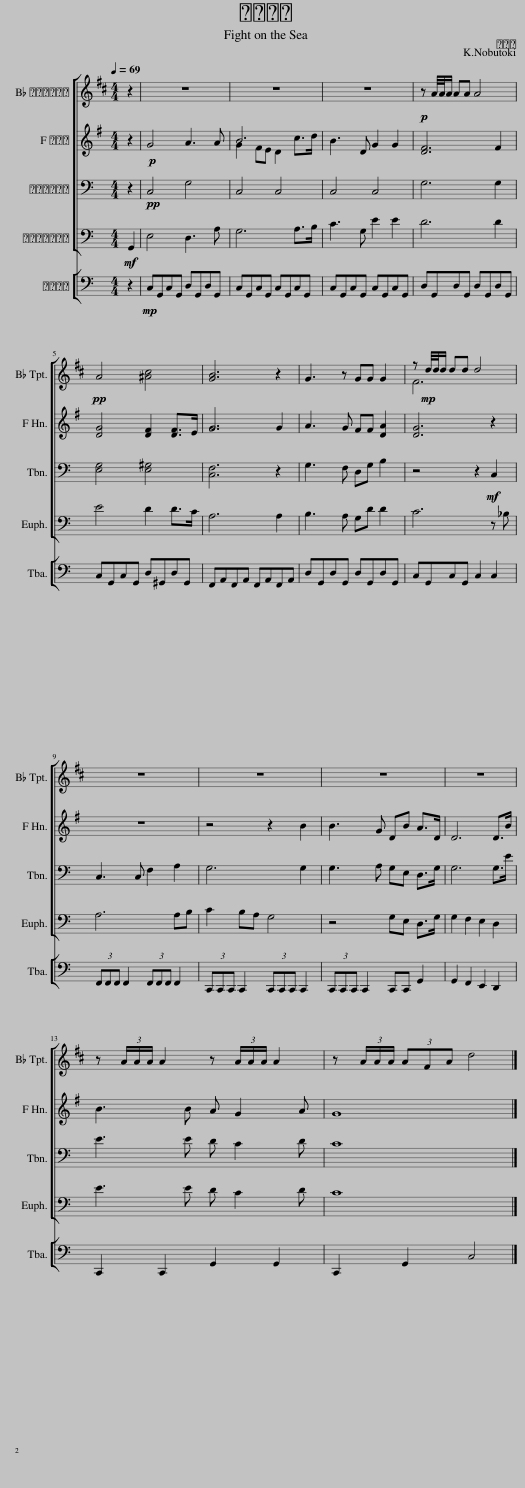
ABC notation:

X:1
%%score [ ( 1 2 ) ( 3 4 ) 5 6 ] 7
L:1/8
Q:1/4=69
M:4/4
I:linebreak $
K:C
V:1 treble transpose=-2
V:2 treble transpose="-2 "
V:3 treble transpose=-7
V:4 treble transpose="-7 "
V:5 bass
V:6 bass
V:7 bass
V:1
[K:D] z2 | z8 | z8 | z8 |!p! z A/4A/4A/ AA A4 |$ %5
!pp! A4 [^Ac]4 | [GB]6 z2 | G3 z GG G2 | z!mp! d/4d/4d/ dd d4 |$ z8 | %10
 z8 | z8 | z8 |$ z (3A/A/A/ A2 z (3A/A/A/ A2 | z (3A/A/A/ (3AFA d4 |] %15
V:2
[K:D] x2 | x8 | x8 | x8 | x8 |$ %5
 x8 | x8 | x8 | F6 x2 |$ x8 | %10
 x8 | x8 | x8 |$ x8 | x8 |] %15
V:3
[K:G] z2 |!p! G4 A3 A | B6 c>d | B3 D G2 G2 | [DF]6 F2 |$ %5
 [DG]4 [DF]2 [DF]>E | [Gc]6 G2 | A3 G FF [DA]2 | [DG]6 z2 |$ z8 | %10
 z4 z2 B2 | B3 G DB A>D | D6 D>B |$ B3 B A G2 A | G8 |] %15
V:4
[K:G] x2 | x8 | G2 FE D2 x2 | x8 | x8 |$ %5
 x8 | x8 | x8 | x8 |$ x8 | %10
 x8 | x8 | x8 |$ x8 | x8 |] %15
V:5
 z2 |!pp! C,4 G,4 | C,4 C,4 | C,4 C,4 | G,6 G,2 |$ %5
 [E,G,]4 [E,^G,]4 | [C,F,]6 z2 | G,3 F, D,G, B,2 | z4 z2!mf! C,2 |$ C,3 C, F,2 A,2 | %10
 G,6 G,2 | G,3 A, G,E, D,>G, | G,6 G,>E |$ E3 E D C2 D | C8 |] %15
V:6
!mf! G,,2 | E,4 D,3 A, | G,6 A,>B, | C3 G, E2 E2 | D6 D2 |$ %5
 E4 D2 D>C | A,6 A,2 | B,3 A, G,D D2 | C6 z _B, |$ A,6 A,B, | %10
 C2 B,A, G,4 | z4 G,E, D,>G, | G,2 F,2 E,2 D,2 |$ E3 E D C2 D | C8 |] %15
V:7
 z2 |!mp! C,G,,C,G,, D,G,,D,G,, | C,G,,C,G,, C,G,,C,G,, | C,G,,C,G,, C,G,,C,G,, | D,G,,D,G,, D,G,,D,G,, |$ %5
 C,G,,C,G,, D,^G,,D,G,, | F,,A,,F,,A,, F,,A,,F,,A,, | D,G,,D,G,, D,G,,D,G,, | C,G,,C,G,, C,2 C,2 |$ (3F,,F,,F,, F,,2 (3F,,F,,F,, F,,2 | %10
 (3C,,C,,C,, C,,2 (3C,,C,,C,, C,,2 | (3C,,C,,C,, C,,2 C,,C,, G,,2 | G,,2 F,,2 E,,2 D,,2 |$ C,,2 C,,2 G,,2 G,,2 | C,,2 G,,2 C,4 |] %15
